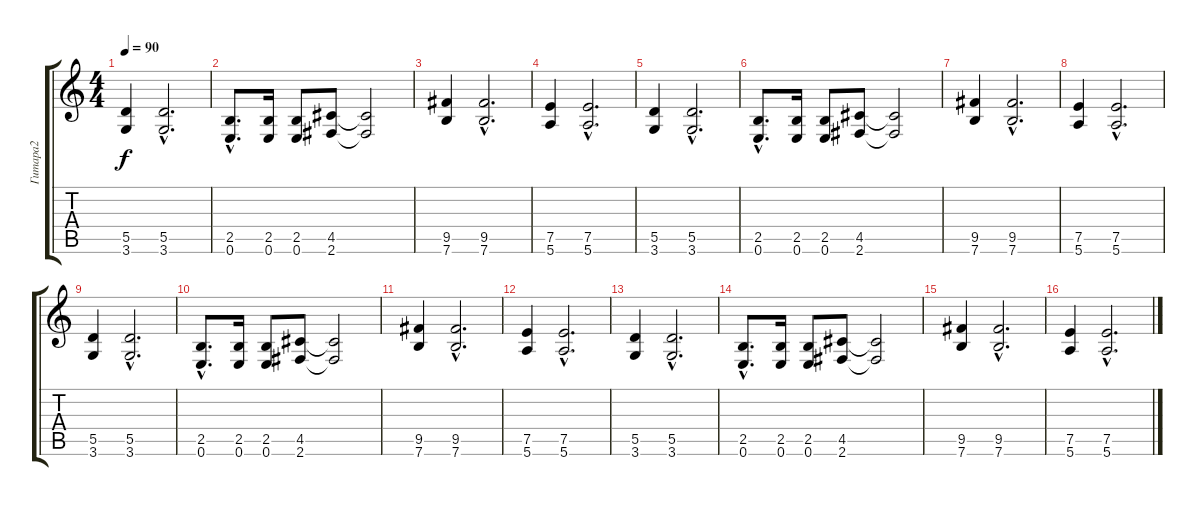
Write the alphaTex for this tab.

\track ("Гитара2" "Гитара2") {instrument distortionguitar}
\staff {score tabs}
\tuning (E4 B3 G3 D3 A2 E2) {hide}
\ts (4 4)
\tempo 90
\clef g2
\ks c
(5.5 3.6).4{dy f} (5.5{hac} 3.6{hac}).2{d} |
(2.5{hac} 0.6{hac}).8{d} (2.5 0.6).16 (2.5 0.6).8 (4.5 2.6).8 (4.5{t} 2.6{t}).2 |
(9.5 7.6).4 (9.5{hac} 7.6{hac}).2{d} |
(7.5 5.6).4 (7.5{hac} 5.6{hac}).2{d} |
(5.5 3.6).4 (5.5{hac} 3.6{hac}).2{d} |
(2.5{hac} 0.6{hac}).8{d} (2.5 0.6).16 (2.5 0.6).8 (4.5 2.6).8 (4.5{t} 2.6{t}).2 |
(9.5 7.6).4 (9.5{hac} 7.6{hac}).2{d} |
(7.5 5.6).4 (7.5{hac} 5.6{hac}).2{d} |
(5.5 3.6).4 (5.5{hac} 3.6{hac}).2{d} |
(2.5{hac} 0.6{hac}).8{d} (2.5 0.6).16 (2.5 0.6).8 (4.5 2.6).8 (4.5{t} 2.6{t}).2 |
(9.5 7.6).4 (9.5{hac} 7.6{hac}).2{d} |
(7.5 5.6).4 (7.5{hac} 5.6{hac}).2{d} |
(5.5 3.6).4 (5.5{hac} 3.6{hac}).2{d} |
(2.5{hac} 0.6{hac}).8{d} (2.5 0.6).16 (2.5 0.6).8 (4.5 2.6).8 (4.5{t} 2.6{t}).2 |
(9.5 7.6).4 (9.5{hac} 7.6{hac}).2{d} |
(7.5 5.6).4 (7.5{hac} 5.6{hac}).2{d}
